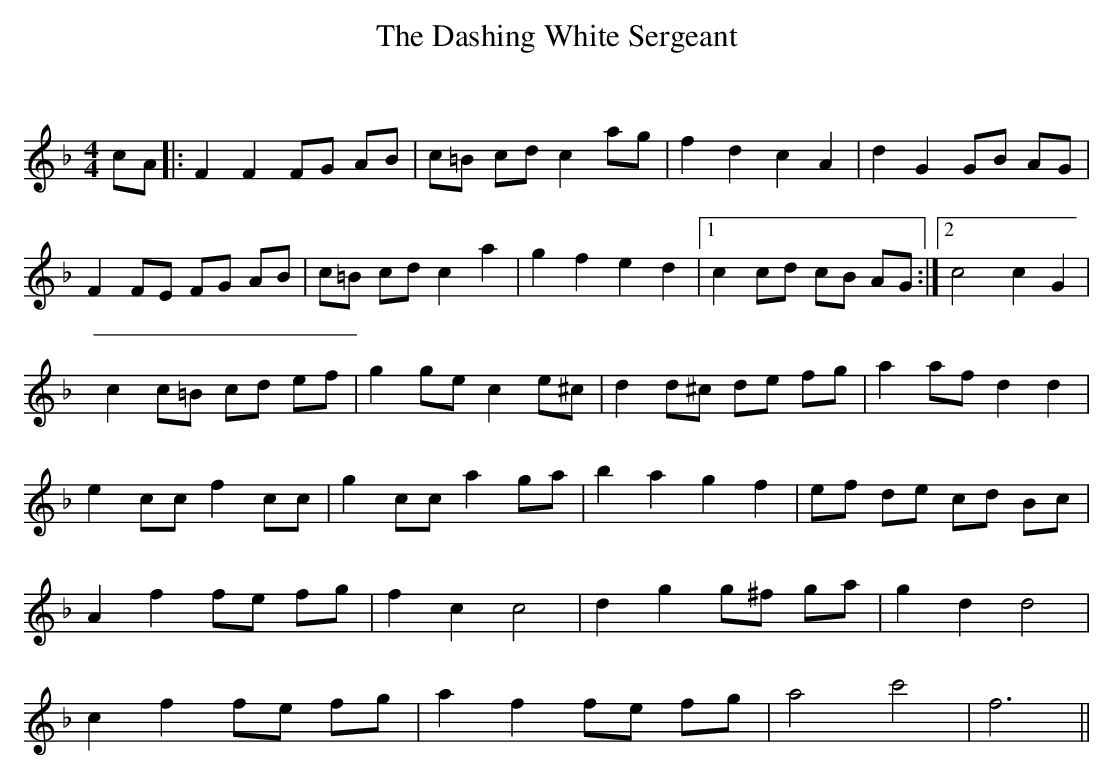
X:1
T: The Dashing White Sergeant
C:
Q: 232
K:F
M:4/4
L:1/8
cA|:F2 F2 FG AB|c=B cd c2 ag|f2 d2 c2 A2|d2 G2 GB AG|
F2 FE FG AB|c=B cd c2 a2|g2 f2 e2 d2|1c2 cd cB AG:|2c4 c2 G2|
c2 c=B cd ef|g2 ge c2 e^c|d2 d^c de fg|a2 af d2 d2|
e2 cc f2 cc|g2 cc a2 ga|b2 a2 g2 f2|ef de cd Bc|
A2 f2 fe fg|f2 c2 c4|d2 g2 g^f ga|g2 d2 d4|
c2 f2 fe fg|a2 f2 fe fg|a4 c'4|f6||
